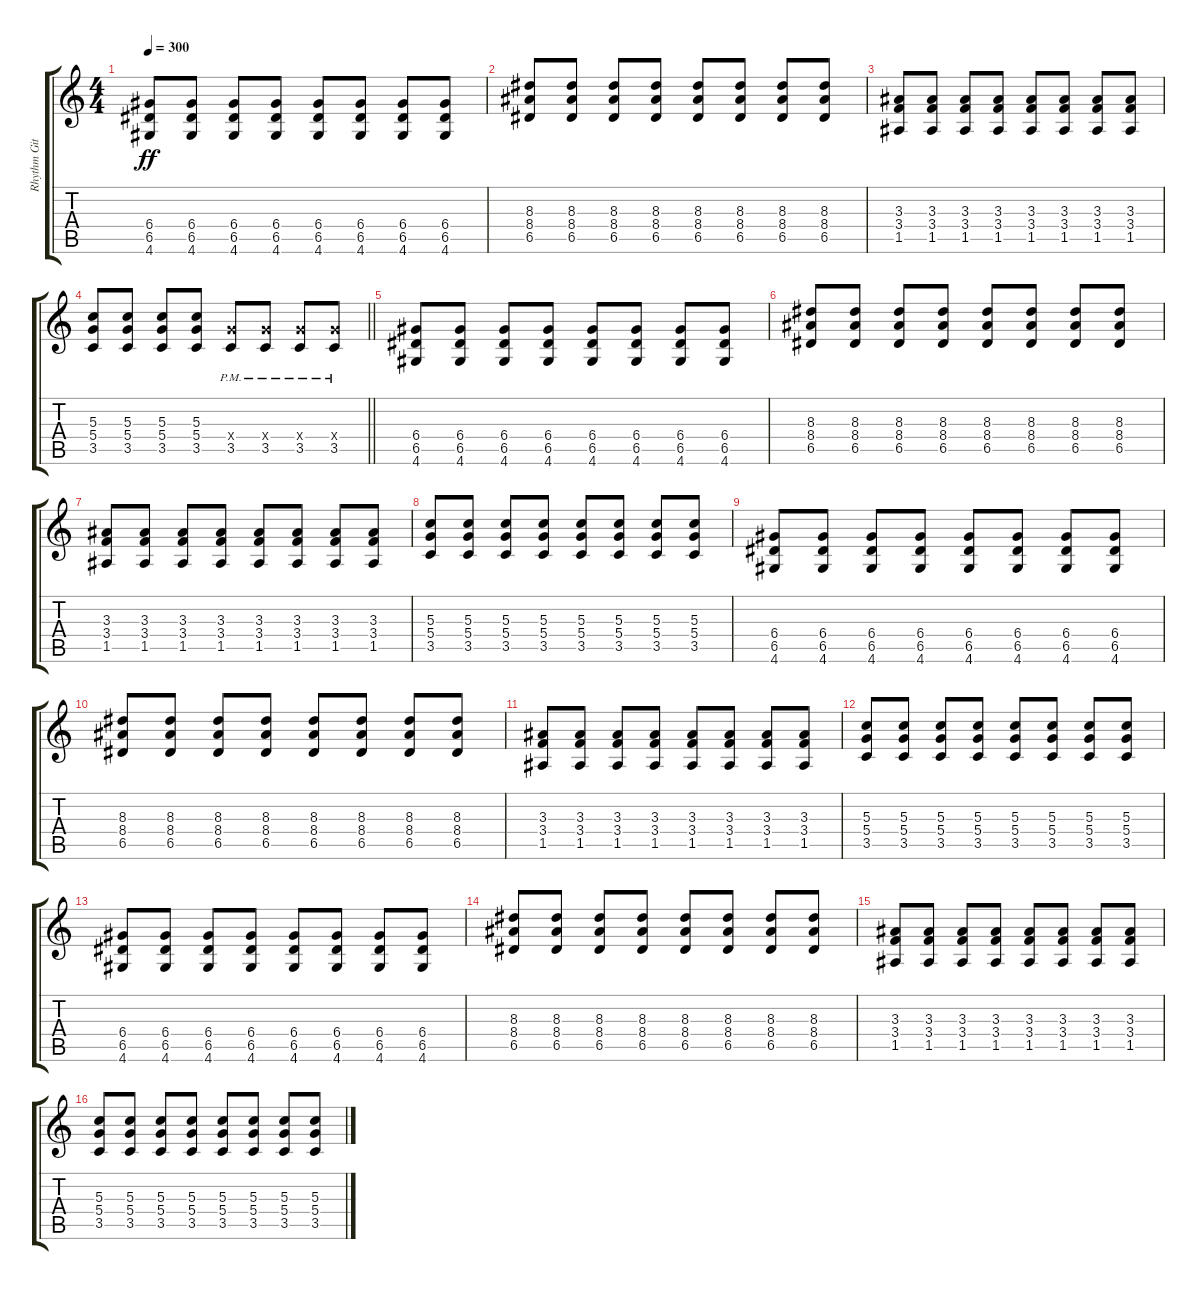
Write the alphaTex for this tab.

\track ("Rhythm Gitarre" "Rhythm Git") {instrument overdrivenguitar}
\staff {score tabs}
\tuning (E4 B3 G3 D3 A2 E2) {hide}
\ts (4 4)
\tempo 300
\clef g2
\ks c
(6.4 6.5 4.6).8{dy ff} (6.4 6.5 4.6).8 (6.4 6.5 4.6).8 (6.4 6.5 4.6).8 (6.4 6.5 4.6).8 (6.4 6.5 4.6).8 (6.4 6.5 4.6).8 (6.4 6.5 4.6).8 |
(8.3 8.4 6.5).8 (8.3 8.4 6.5).8 (8.3 8.4 6.5).8 (8.3 8.4 6.5).8 (8.3 8.4 6.5).8 (8.3 8.4 6.5).8 (8.3 8.4 6.5).8 (8.3 8.4 6.5).8 |
(3.3 3.4 1.5).8 (3.3 3.4 1.5).8 (3.3 3.4 1.5).8 (3.3 3.4 1.5).8 (3.3 3.4 1.5).8 (3.3 3.4 1.5).8 (3.3 3.4 1.5).8 (3.3 3.4 1.5).8 |
\barLineRight lightlight
(5.3 5.4 3.5).8 (5.3 5.4 3.5).8 (5.3 5.4 3.5).8 (5.3 5.4 3.5).8 (5.4{pm x} 3.5{pm}).8 (5.4{pm x} 3.5{pm}).8 (5.4{pm x} 3.5{pm}).8 (5.4{pm x} 3.5{pm}).8 |
(6.4 6.5 4.6).8 (6.4 6.5 4.6).8 (6.4 6.5 4.6).8 (6.4 6.5 4.6).8 (6.4 6.5 4.6).8 (6.4 6.5 4.6).8 (6.4 6.5 4.6).8 (6.4 6.5 4.6).8 |
(8.3 8.4 6.5).8 (8.3 8.4 6.5).8 (8.3 8.4 6.5).8 (8.3 8.4 6.5).8 (8.3 8.4 6.5).8 (8.3 8.4 6.5).8 (8.3 8.4 6.5).8 (8.3 8.4 6.5).8 |
(3.3 3.4 1.5).8 (3.3 3.4 1.5).8 (3.3 3.4 1.5).8 (3.3 3.4 1.5).8 (3.3 3.4 1.5).8 (3.3 3.4 1.5).8 (3.3 3.4 1.5).8 (3.3 3.4 1.5).8 |
(5.3 5.4 3.5).8 (5.3 5.4 3.5).8 (5.3 5.4 3.5).8 (5.3 5.4 3.5).8 (5.3 5.4 3.5).8 (5.3 5.4 3.5).8 (5.3 5.4 3.5).8 (5.3 5.4 3.5).8 |
(6.4 6.5 4.6).8 (6.4 6.5 4.6).8 (6.4 6.5 4.6).8 (6.4 6.5 4.6).8 (6.4 6.5 4.6).8 (6.4 6.5 4.6).8 (6.4 6.5 4.6).8 (6.4 6.5 4.6).8 |
(8.3 8.4 6.5).8 (8.3 8.4 6.5).8 (8.3 8.4 6.5).8 (8.3 8.4 6.5).8 (8.3 8.4 6.5).8 (8.3 8.4 6.5).8 (8.3 8.4 6.5).8 (8.3 8.4 6.5).8 |
(3.3 3.4 1.5).8 (3.3 3.4 1.5).8 (3.3 3.4 1.5).8 (3.3 3.4 1.5).8 (3.3 3.4 1.5).8 (3.3 3.4 1.5).8 (3.3 3.4 1.5).8 (3.3 3.4 1.5).8 |
(5.3 5.4 3.5).8 (5.3 5.4 3.5).8 (5.3 5.4 3.5).8 (5.3 5.4 3.5).8 (5.3 5.4 3.5).8 (5.3 5.4 3.5).8 (5.3 5.4 3.5).8 (5.3 5.4 3.5).8 |
(6.4 6.5 4.6).8 (6.4 6.5 4.6).8 (6.4 6.5 4.6).8 (6.4 6.5 4.6).8 (6.4 6.5 4.6).8 (6.4 6.5 4.6).8 (6.4 6.5 4.6).8 (6.4 6.5 4.6).8 |
(8.3 8.4 6.5).8 (8.3 8.4 6.5).8 (8.3 8.4 6.5).8 (8.3 8.4 6.5).8 (8.3 8.4 6.5).8 (8.3 8.4 6.5).8 (8.3 8.4 6.5).8 (8.3 8.4 6.5).8 |
(3.3 3.4 1.5).8 (3.3 3.4 1.5).8 (3.3 3.4 1.5).8 (3.3 3.4 1.5).8 (3.3 3.4 1.5).8 (3.3 3.4 1.5).8 (3.3 3.4 1.5).8 (3.3 3.4 1.5).8 |
(5.3 5.4 3.5).8 (5.3 5.4 3.5).8 (5.3 5.4 3.5).8 (5.3 5.4 3.5).8 (5.3 5.4 3.5).8 (5.3 5.4 3.5).8 (5.3 5.4 3.5).8 (5.3 5.4 3.5).8
